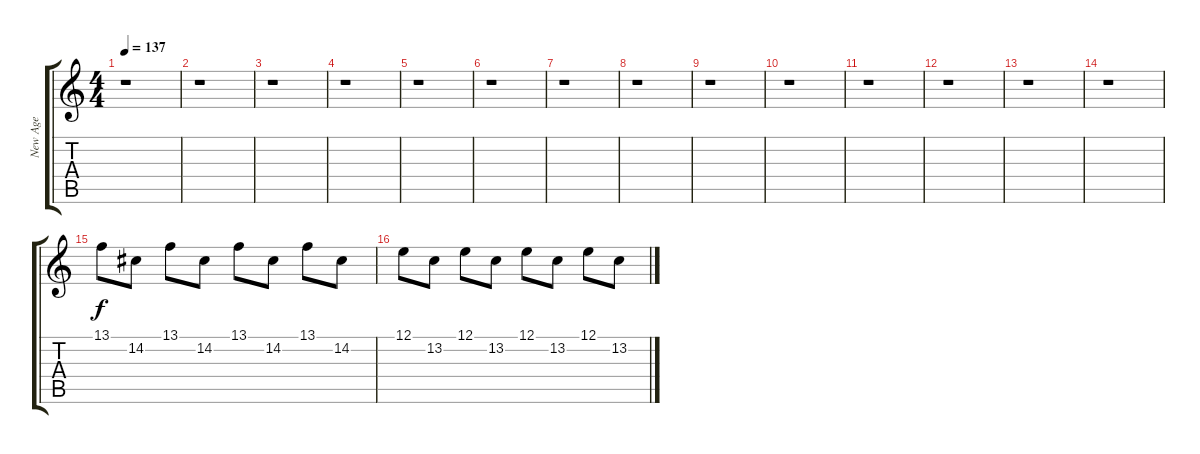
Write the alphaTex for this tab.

\track ("New Age" "New Age") {instrument pad1newage}
\staff {score tabs}
\tuning (E4 B3 G3 D3 A2 E2) {hide}
\ts (4 4)
\tempo 137
\clef g2
\ks c
r.1{dy f} |
r.1 |
r.1 |
r.1 |
r.1 |
r.1 |
r.1 |
r.1 |
r.1 |
r.1 |
r.1 |
r.1 |
r.1 |
r.1 |
13.1.8 14.2.8 13.1.8 14.2.8 13.1.8 14.2.8 13.1.8 14.2.8 |
12.1.8 13.2.8 12.1.8 13.2.8 12.1.8 13.2.8 12.1.8 13.2.8
